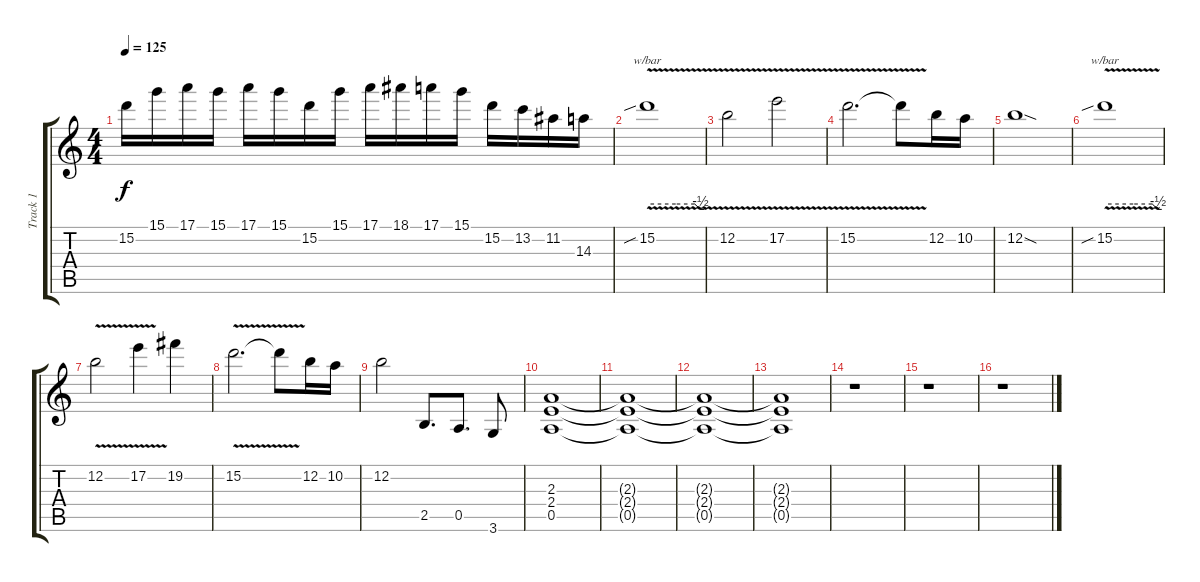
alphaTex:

\track ("Track 1" "Track 1") {instrument distortionguitar}
\staff {score tabs}
\tuning (E4 B3 G3 D3 A2 E2) {hide}
\ts (4 4)
\tempo 125
\clef g2
\ks c
15.2.16{dy f} 15.1.16 17.1.16 15.1.16 17.1.16 15.1.16 15.2.16 15.1.16 17.1.16 18.1.16 17.1.16 15.1.16 15.2.16 13.2.16 11.2.16 14.3.16 |
15.2{v sib}.1{tbe (custom default 0 0 30 0 50 0 56 -2 60 -2)} |
12.2{v}.2 17.2{v}.2 |
15.2{v}.2{d} 15.2{t}.8 12.2.16 10.2.16 |
12.2{sod}.1 |
15.2{v sib}.1{tbe (custom default 0 0 30 0 50 0 56 -2 60 -2)} |
12.2{v}.2 17.2{v}.4 19.2.4 |
15.2{v}.2{d} 15.2{t}.8 12.2.16 10.2.16 |
12.2.2 2.5.8{d} 0.5.8{d} 3.6.8 |
(2.3 2.4 0.5).1 |
(2.3{t} 2.4{t} 0.5{t}).1 |
(2.3{t} 2.4{t} 0.5{t}).1 |
(2.3{t} 2.4{t} 0.5{t}).1 |
r.1 |
r.1 |
r.1
